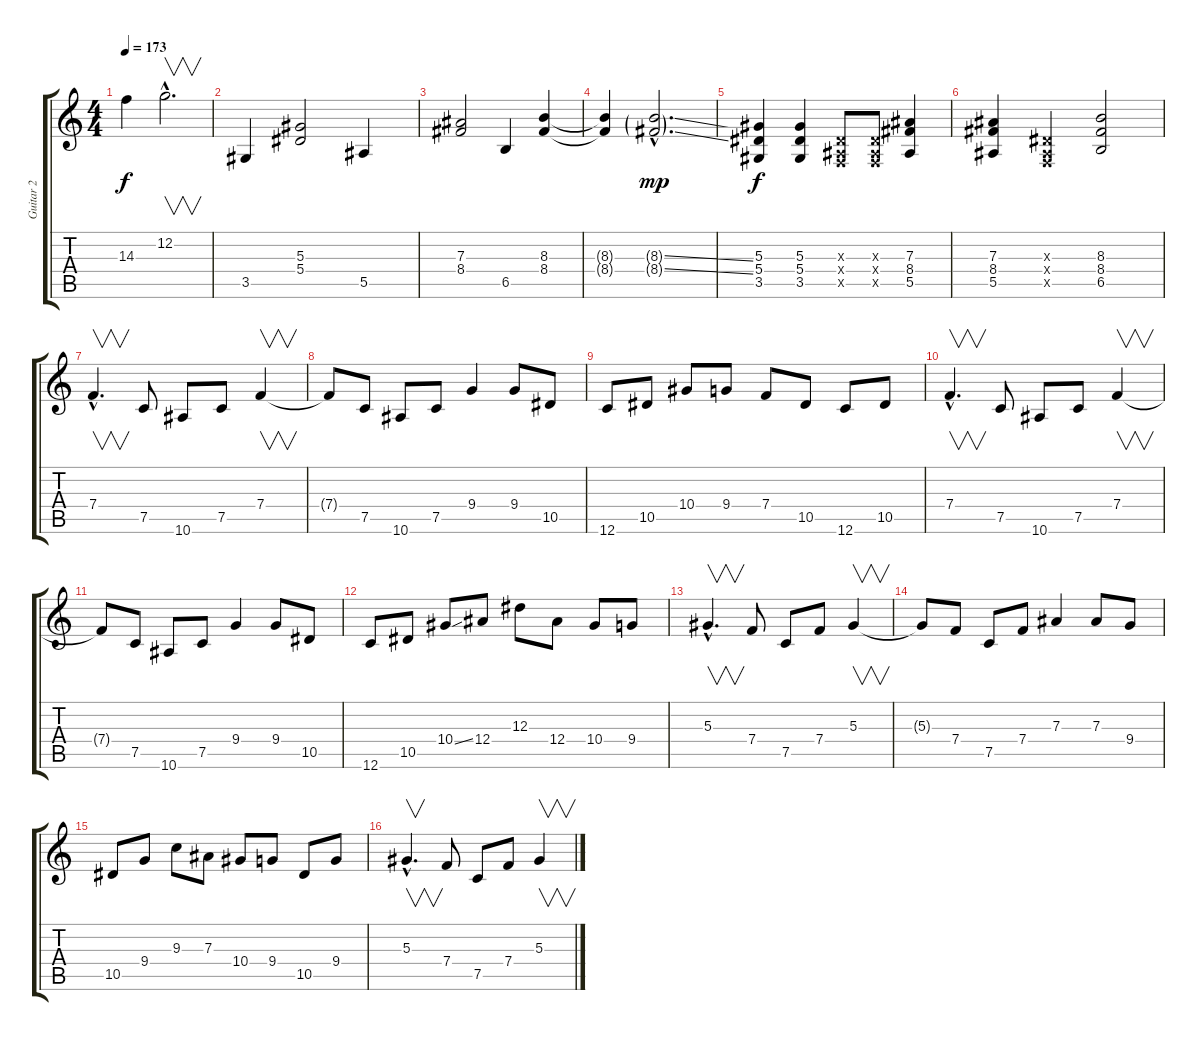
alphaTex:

\track ("Guitar 2" "Guitar 2") {instrument acousticguitarnylon}
\staff {score tabs}
\tuning (C4 G3 Eb3 Bb2 F2 C2) {hide}
\ts (4 4)
\tempo 173
\clef g2
\ks c
14.3{t}.4{dy f} 12.2{hac}.2{v d} |
3.5.4 (5.3 5.4).2 5.5.4 |
(7.3 8.4).2 6.5.4 (8.3 8.4).4 |
(8.3{t} 8.4{t}).4 (8.3{ss g hac} 8.4{ss g hac}).2{d dy mp} |
(5.3 5.4 3.5).4{dy f} (5.3 5.4 3.5).4 (0.3{x} 0.4{x} 0.5{x}).8 (0.3{x} 0.4{x} 0.5{x}).8 (7.3 8.4 5.5).4 |
(7.3 8.4 5.5).4 (0.3{x} 0.4{x} 0.5{x}).4 (8.3 8.4 6.5).2 |
7.4{hac}.4{v d} 7.5.8 10.6.8 7.5.8 7.4.4{v} |
7.4{t}.8 7.5.8 10.6.8 7.5.8 9.4.4 9.4.8 10.5.8 |
12.6.8 10.5.8 10.4.8 9.4.8 7.4.8 10.5.8 12.6.8 10.5.8 |
7.4{hac}.4{v d} 7.5.8 10.6.8 7.5.8 7.4.4{v} |
7.4{t}.8 7.5.8 10.6.8 7.5.8 9.4.4 9.4.8 10.5.8 |
12.6.8 10.5.8 10.4{ss}.8 12.4.8 12.3.8 12.4.8 10.4.8 9.4.8 |
5.3{hac}.4{v d} 7.4.8 7.5.8 7.4.8 5.3.4{v} |
5.3{t}.8 7.4.8 7.5.8 7.4.8 7.3.4 7.3.8 9.4.8 |
10.5.8 9.4.8 9.3.8 7.3.8 10.4.8 9.4.8 10.5.8 9.4.8 |
5.3{hac}.4{v d} 7.4.8 7.5.8 7.4.8 5.3.4{v}
